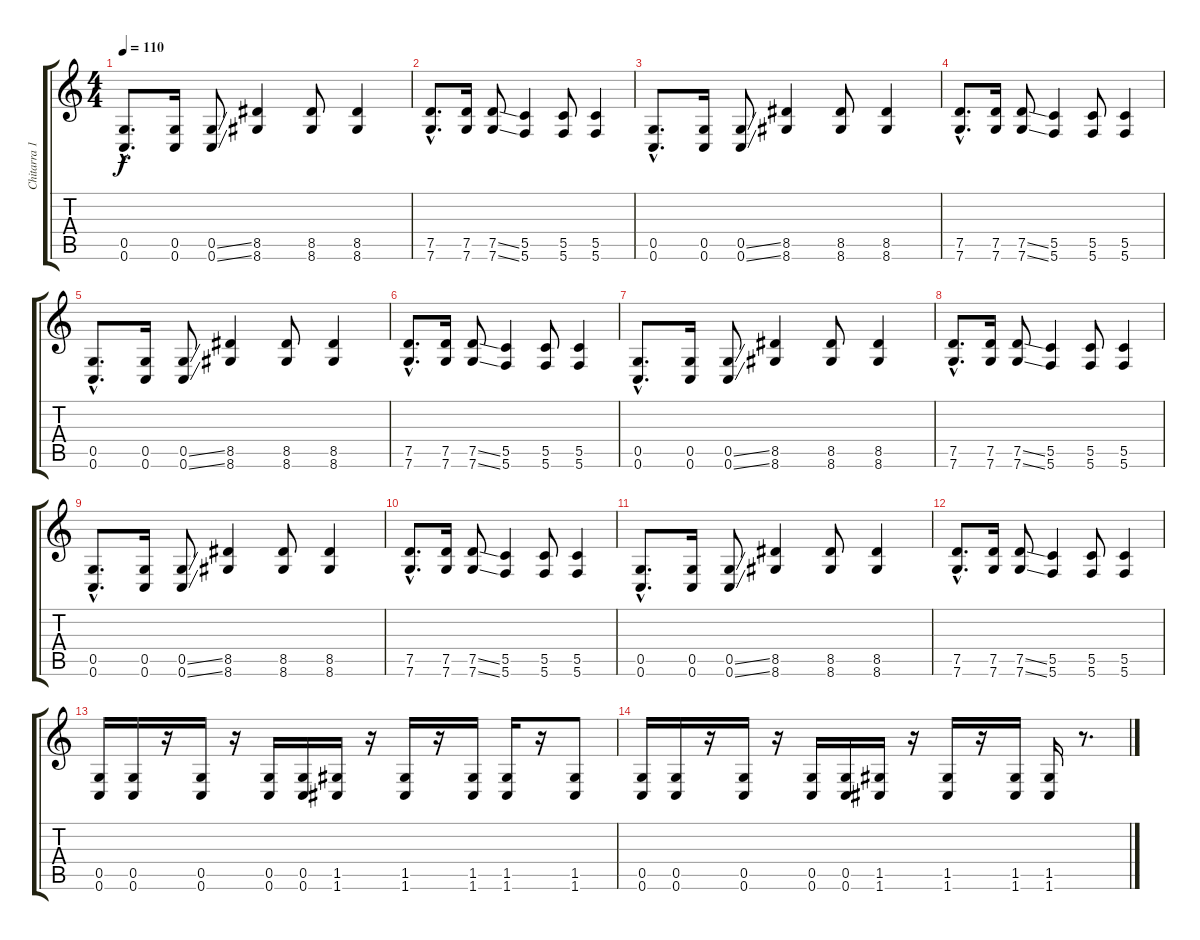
\track ("Chitarra 1" "Chitarra 1") {instrument distortionguitar}
\staff {score tabs}
\tuning (D4 A3 F3 C3 G2 C2) {hide}
\ts (4 4)
\tempo 110
\clef g2
\ks c
(0.5{hac} 0.6{hac}).8{d dy f} (0.5 0.6).16 (0.5{ss} 0.6{ss}).8 (8.5 8.6).4 (8.5 8.6).8 (8.5 8.6).4 |
(7.5{hac} 7.6{hac}).8{d} (7.5 7.6).16 (7.5{ss} 7.6{ss}).8 (5.5 5.6).4 (5.5 5.6).8 (5.5 5.6).4 |
(0.5{hac} 0.6{hac}).8{d} (0.5 0.6).16 (0.5{ss} 0.6{ss}).8 (8.5 8.6).4 (8.5 8.6).8 (8.5 8.6).4 |
(7.5{hac} 7.6{hac}).8{d} (7.5 7.6).16 (7.5{ss} 7.6{ss}).8 (5.5 5.6).4 (5.5 5.6).8 (5.5 5.6).4 |
(0.5{hac} 0.6{hac}).8{d} (0.5 0.6).16 (0.5{ss} 0.6{ss}).8 (8.5 8.6).4 (8.5 8.6).8 (8.5 8.6).4 |
(7.5{hac} 7.6{hac}).8{d} (7.5 7.6).16 (7.5{ss} 7.6{ss}).8 (5.5 5.6).4 (5.5 5.6).8 (5.5 5.6).4 |
(0.5{hac} 0.6{hac}).8{d} (0.5 0.6).16 (0.5{ss} 0.6{ss}).8 (8.5 8.6).4 (8.5 8.6).8 (8.5 8.6).4 |
(7.5{hac} 7.6{hac}).8{d} (7.5 7.6).16 (7.5{ss} 7.6{ss}).8 (5.5 5.6).4 (5.5 5.6).8 (5.5 5.6).4 |
(0.5{hac} 0.6{hac}).8{d} (0.5 0.6).16 (0.5{ss} 0.6{ss}).8 (8.5 8.6).4 (8.5 8.6).8 (8.5 8.6).4 |
(7.5{hac} 7.6{hac}).8{d} (7.5 7.6).16 (7.5{ss} 7.6{ss}).8 (5.5 5.6).4 (5.5 5.6).8 (5.5 5.6).4 |
(0.5{hac} 0.6{hac}).8{d} (0.5 0.6).16 (0.5{ss} 0.6{ss}).8 (8.5 8.6).4 (8.5 8.6).8 (8.5 8.6).4 |
(7.5{hac} 7.6{hac}).8{d} (7.5 7.6).16 (7.5{ss} 7.6{ss}).8 (5.5 5.6).4 (5.5 5.6).8 (5.5 5.6).4 |
(0.5 0.6).16 (0.5 0.6).16 r.16 (0.5 0.6).16 r.16 (0.5 0.6).16 (0.5 0.6).16 (1.5 1.6).16 r.16 (1.5 1.6).16 r.16 (1.5 1.6).16 (1.5 1.6).16 r.16 (1.5 1.6).8 |
(0.5 0.6).16 (0.5 0.6).16 r.16 (0.5 0.6).16 r.16 (0.5 0.6).16 (0.5 0.6).16 (1.5 1.6).16 r.16 (1.5 1.6).16 r.16 (1.5 1.6).16 (1.5 1.6).16 r.8{d}
